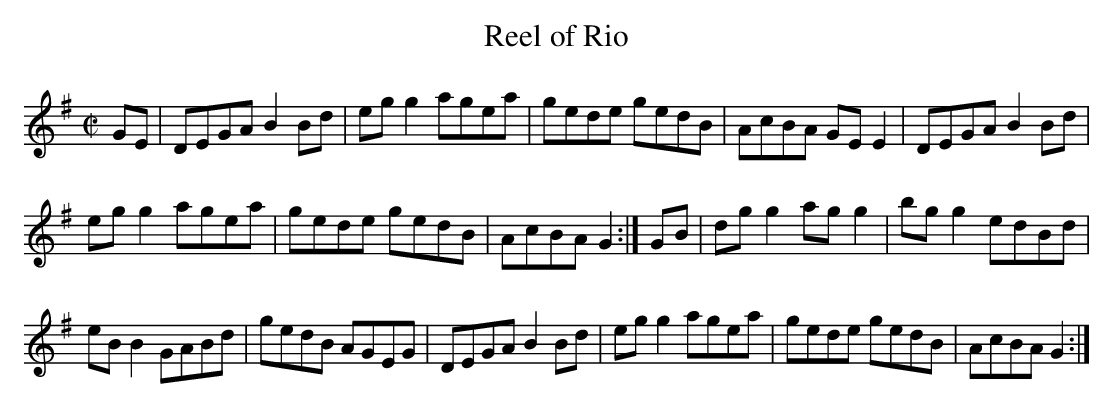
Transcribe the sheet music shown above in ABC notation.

X:1
T:Reel of Rio
M:C|
L:1/8
K:G
GE|DEGA B2Bd|egg2 agea|gede gedB|AcBA GEE2|DEGA B2Bd|
egg2 agea|gede gedB|AcBA G2:|GB|dgg2 agg2|bgg2 edBd|
eBB2 GABd|gedB AGEG|DEGA B2Bd|egg2 agea|gede gedB|AcBA G2:|
